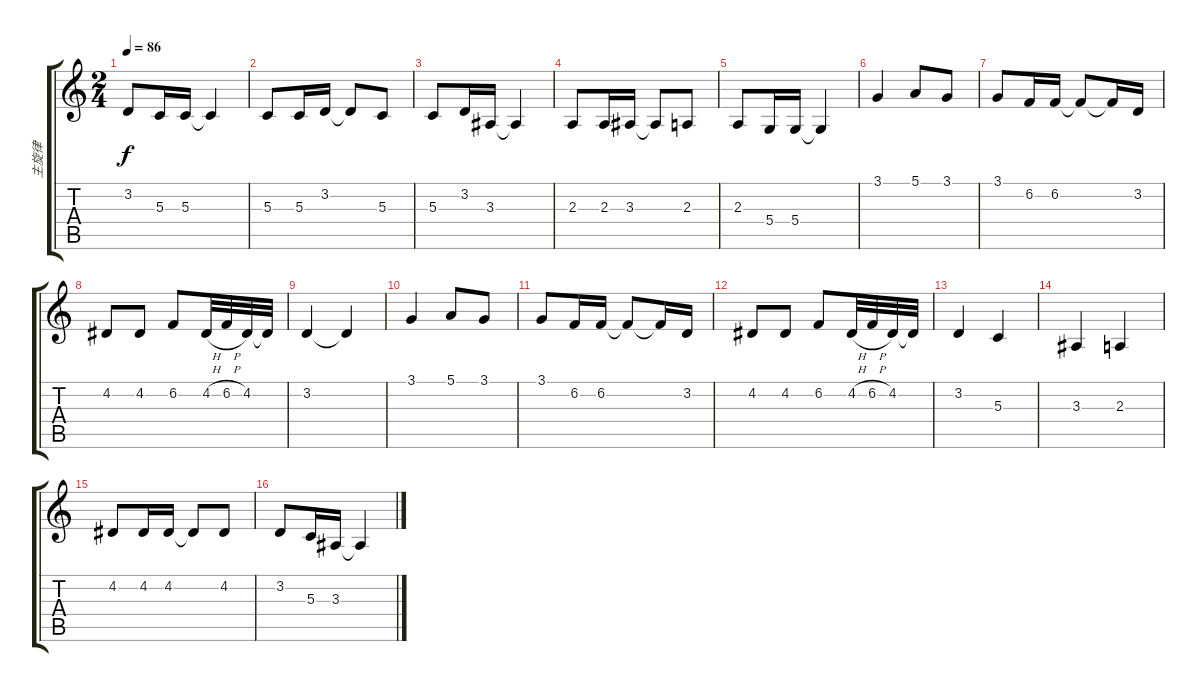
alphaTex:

\track ("主旋律" "主旋律") {instrument panflute}
\staff {score tabs}
\tuning (E4 B3 G3 D3 A2 E2) {hide}
\ts (2 4)
\tempo 86
\clef g2
\ks c
3.2.8{dy f} 5.3.16 5.3.16 5.3{t}.4 |
5.3.8 5.3.16 3.2.16 3.2{t}.8 5.3.8 |
5.3.8 3.2.16 3.3.16 3.3{t}.4 |
2.3.8 2.3.16 3.3.16 3.3{t}.8 2.3.8 |
2.3.8 5.4.16 5.4.16 5.4{t}.4 |
3.1.4 5.1.8 3.1.8 |
3.1.8 6.2.16 6.2.16 6.2{t}.8 6.2{t}.16 3.2.16 |
4.2.8 4.2.8 6.2.8 4.2{h}.32 6.2{h}.32 4.2.32 4.2{t}.32 |
3.2.4 3.2{t}.4 |
3.1.4 5.1.8 3.1.8 |
3.1.8 6.2.16 6.2.16 6.2{t}.8 6.2{t}.16 3.2.16 |
4.2.8 4.2.8 6.2.8 4.2{h}.32 6.2{h}.32 4.2.32 4.2{t}.32 |
3.2.4 5.3.4 |
3.3.4 2.3.4 |
4.2.8 4.2.16 4.2.16 4.2{t}.8 4.2.8 |
3.2.8 5.3.16 3.3.16 3.3{t}.4
